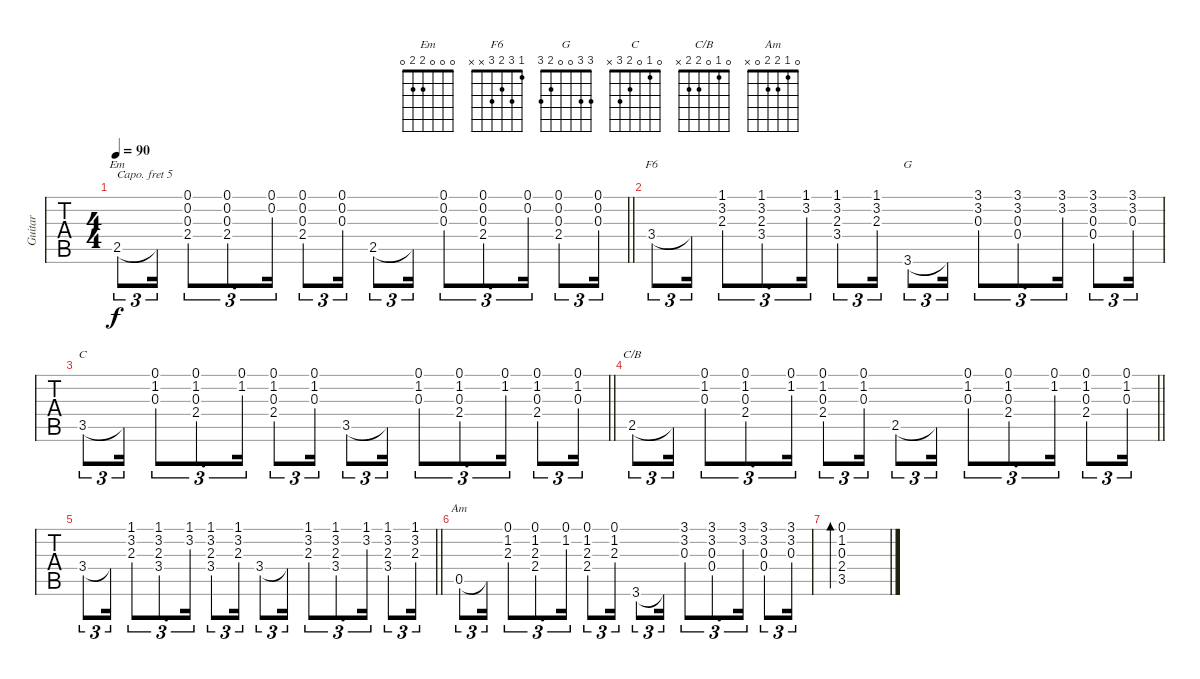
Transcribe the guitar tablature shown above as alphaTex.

\track ("Guitar" "Guitar") {instrument acousticguitarnylon}
\staff {tabs}
\capo 5
\tuning (E4 B3 G3 D3 A2 E2) {hide}
\chord ("Em" 0 0 0 2 2 0)
\chord ("F6" 1 3 2 3 x x)
\chord ("G" 3 3 0 0 2 3)
\chord ("C" 0 1 0 2 3 x)
\chord ("C/B" 0 1 0 2 2 x)
\chord ("Am" 0 1 2 2 0 x)
\ts (4 4)
\tempo 90
\clef g2
\barLineRight lightlight
\ks c
2.5.8{tu (3 2) ch "Em" dy f} 2.5{t}.16{tu (3 2)} (0.1 0.2 0.3 2.4).8{tu (3 2)} (0.1 0.2 0.3 2.4).8{d tu (3 2)} (0.1 0.2).16{tu (3 2)} (0.1 0.2 0.3 2.4).8{tu (3 2)} (0.1 0.2 0.3).16{tu (3 2)} 2.5.8{tu (3 2)} 2.5{t}.16{tu (3 2)} (0.1 0.2 0.3).8{tu (3 2)} (0.1 0.2 0.3 2.4).8{d tu (3 2)} (0.1 0.2).16{tu (3 2)} (0.1 0.2 0.3 2.4).8{tu (3 2)} (0.1 0.2 0.3).16{tu (3 2)} |
3.4.8{tu (3 2) ch "F6"} 3.4{t}.16{tu (3 2)} (1.1 3.2 2.3).8{tu (3 2)} (1.1 3.2 2.3 3.4).8{d tu (3 2)} (1.1 3.2).16{tu (3 2)} (1.1 3.2 2.3 3.4).8{tu (3 2)} (1.1 3.2 2.3).16{tu (3 2)} 3.6.8{tu (3 2) ch "G"} 3.6{t}.16{tu (3 2)} (3.1 3.2 0.3).8{tu (3 2)} (3.1 3.2 0.3 0.4).8{d tu (3 2)} (3.1 3.2).16{tu (3 2)} (3.1 3.2 0.3 0.4).8{tu (3 2)} (3.1 3.2 0.3).16{tu (3 2)} |
\barLineRight lightlight
3.5.8{tu (3 2) ch "C"} 3.5{t}.16{tu (3 2)} (0.1 1.2 0.3).8{tu (3 2)} (0.1 1.2 0.3 2.4).8{d tu (3 2)} (0.1 1.2).16{tu (3 2)} (0.1 1.2 0.3 2.4).8{tu (3 2)} (0.1 1.2 0.3).16{tu (3 2)} 3.5.8{tu (3 2)} 3.5{t}.16{tu (3 2)} (0.1 1.2 0.3).8{tu (3 2)} (0.1 1.2 0.3 2.4).8{d tu (3 2)} (0.1 1.2).16{tu (3 2)} (0.1 1.2 0.3 2.4).8{tu (3 2)} (0.1 1.2 0.3).16{tu (3 2)} |
\barLineRight lightlight
2.5.8{tu (3 2) ch "C/B"} 2.5{t}.16{tu (3 2)} (0.1 1.2 0.3).8{tu (3 2)} (0.1 1.2 0.3 2.4).8{d tu (3 2)} (0.1 1.2).16{tu (3 2)} (0.1 1.2 0.3 2.4).8{tu (3 2)} (0.1 1.2 0.3).16{tu (3 2)} 2.5.8{tu (3 2)} 2.5{t}.16{tu (3 2)} (0.1 1.2 0.3).8{tu (3 2)} (0.1 1.2 0.3 2.4).8{d tu (3 2)} (0.1 1.2).16{tu (3 2)} (0.1 1.2 0.3 2.4).8{tu (3 2)} (0.1 1.2 0.3).16{tu (3 2)} |
\barLineRight lightlight
3.4.8{tu (3 2)} 3.4{t}.16{tu (3 2)} (1.1 3.2 2.3).8{tu (3 2)} (1.1 3.2 2.3 3.4).8{d tu (3 2)} (1.1 3.2).16{tu (3 2)} (1.1 3.2 2.3 3.4).8{tu (3 2)} (1.1 3.2 2.3).16{tu (3 2)} 3.4.8{tu (3 2)} 3.4{t}.16{tu (3 2)} (1.1 3.2 2.3).8{tu (3 2)} (1.1 3.2 2.3 3.4).8{d tu (3 2)} (1.1 3.2).16{tu (3 2)} (1.1 3.2 2.3 3.4).8{tu (3 2)} (1.1 3.2 2.3).16{tu (3 2)} |
0.5.8{tu (3 2) ch "Am"} 0.5{t}.16{tu (3 2)} (0.1 1.2 2.3).8{tu (3 2)} (0.1 1.2 2.3 2.4).8{d tu (3 2)} (0.1 1.2).16{tu (3 2)} (0.1 1.2 2.3 2.4).8{tu (3 2)} (0.1 1.2 2.3).16{tu (3 2)} 3.6.8{tu (3 2)} 3.6{t}.16{tu (3 2)} (3.1 3.2 0.3).8{tu (3 2)} (3.1 3.2 0.3 0.4).8{d tu (3 2)} (3.1 3.2).16{tu (3 2)} (3.1 3.2 0.3 0.4).8{tu (3 2)} (3.1 3.2 0.3).16{tu (3 2)} |
(0.1 1.2 0.3 2.4 3.5).1{bd 480}
